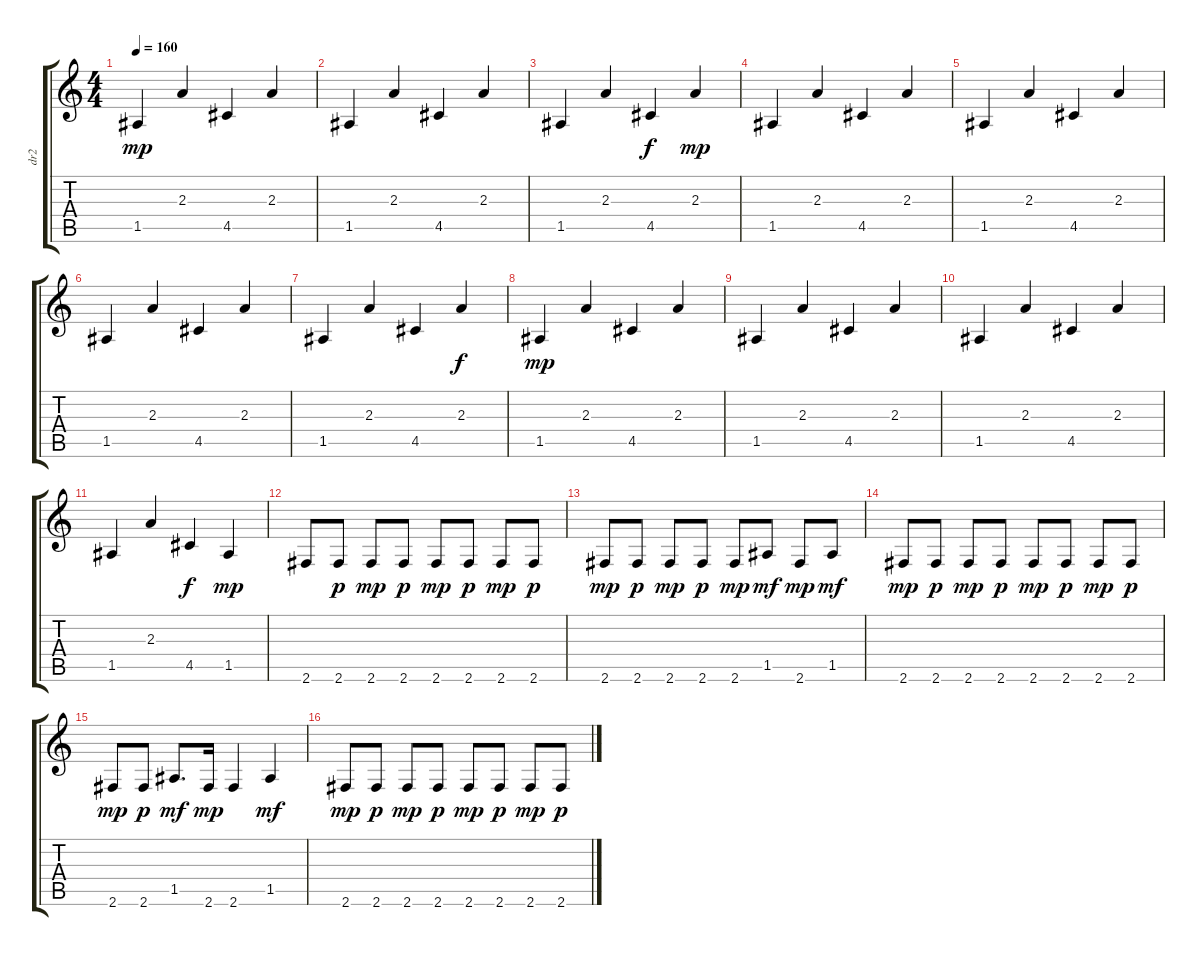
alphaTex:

\track ("dr2" "dr2") {instrument acousticguitarsteel}
\staff {score tabs}
\tuning (E4 B3 G3 D3 A2 E2) {hide}
\ts (4 4)
\tempo 160
\clef g2
\ks c
1.5.4{dy mp} 2.3.4 4.5.4 2.3.4 |
1.5.4 2.3.4 4.5.4 2.3.4 |
1.5.4 2.3.4 4.5.4{dy f} 2.3.4{dy mp} |
1.5.4 2.3.4 4.5.4 2.3.4 |
1.5.4 2.3.4 4.5.4 2.3.4 |
1.5.4 2.3.4 4.5.4 2.3.4 |
1.5.4 2.3.4 4.5.4 2.3.4{dy f} |
1.5.4{dy mp} 2.3.4 4.5.4 2.3.4 |
1.5.4 2.3.4 4.5.4 2.3.4 |
1.5.4 2.3.4 4.5.4 2.3.4 |
1.5.4 2.3.4 4.5.4{dy f} 1.5.4{dy mp} |
2.6.8 2.6.8{dy p} 2.6.8{dy mp} 2.6.8{dy p} 2.6.8{dy mp} 2.6.8{dy p} 2.6.8{dy mp} 2.6.8{dy p} |
2.6.8{dy mp} 2.6.8{dy p} 2.6.8{dy mp} 2.6.8{dy p} 2.6.8{dy mp} 1.5.8{dy mf} 2.6.8{dy mp} 1.5.8{dy mf} |
2.6.8{dy mp} 2.6.8{dy p} 2.6.8{dy mp} 2.6.8{dy p} 2.6.8{dy mp} 2.6.8{dy p} 2.6.8{dy mp} 2.6.8{dy p} |
2.6.8{dy mp} 2.6.8{dy p} 1.5.8{d dy mf} 2.6.16{dy mp} 2.6.4 1.5.4{dy mf} |
2.6.8{dy mp} 2.6.8{dy p} 2.6.8{dy mp} 2.6.8{dy p} 2.6.8{dy mp} 2.6.8{dy p} 2.6.8{dy mp} 2.6.8{dy p}
